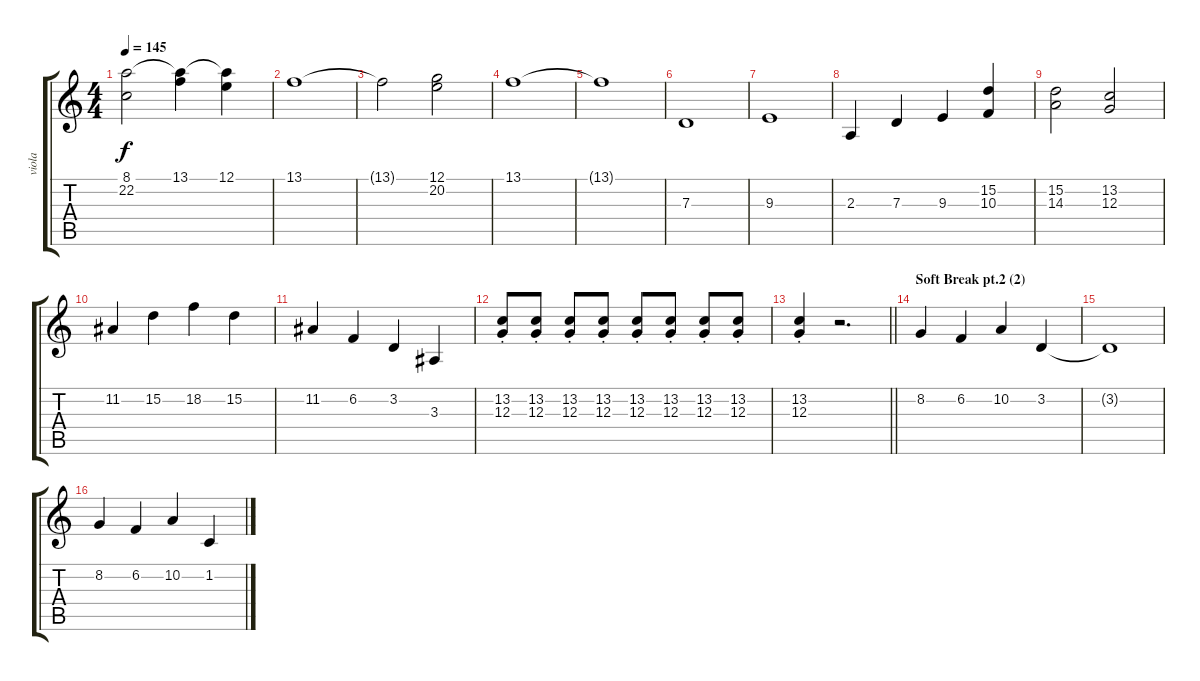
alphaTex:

\track ("viola" "viola") {instrument viola}
\staff {score tabs}
\tuning (E4 B3 G3 D3 A2 D2) {hide}
\ts (4 4)
\tempo 145
\clef g2
\ks c
(8.1{t} 22.2{t}).2{dy f} (13.1 22.2{t}).4 (12.1 22.2{t}).4 |
13.1.1 |
13.1{t}.2 (12.1 20.2).2 |
13.1.1 |
13.1{t}.1 |
7.3.1{volume 13} |
9.3.1 |
2.3.4 7.3.4 9.3.4 (15.2 10.3).4 |
(15.2 14.3).2 (13.2 12.3).2{volume 11} |
11.2.4 15.2.4 18.2.4 15.2.4 |
11.2.4 6.2.4 3.2.4 3.3.4 |
(13.2{st} 12.3{st}).8 (13.2{st} 12.3{st}).8 (13.2{st} 12.3{st}).8 (13.2{st} 12.3{st}).8 (13.2{st} 12.3{st}).8 (13.2{st} 12.3{st}).8 (13.2{st} 12.3{st}).8 (13.2{st} 12.3{st}).8 |
\barLineRight lightlight
(13.2{st} 12.3{st}).4 r.2{d} |
\section ("" "Soft Break pt.2 (2)")
8.2.4 6.2.4 10.2.4 3.2.4 |
3.2{t}.1 |
8.2.4 6.2.4 10.2.4 1.2.4
